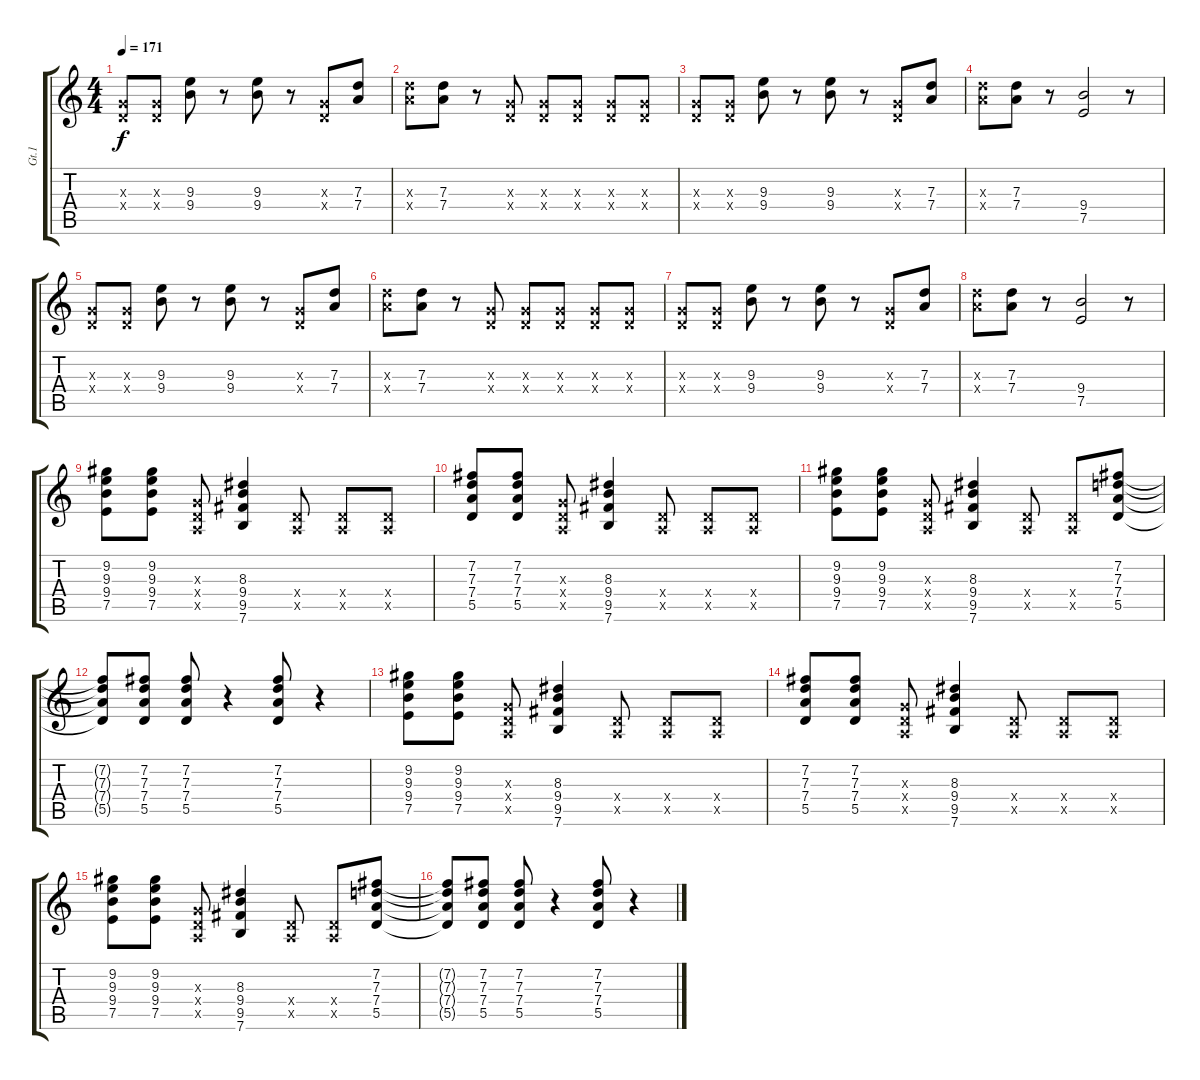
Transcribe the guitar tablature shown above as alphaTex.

\track ("Gt.1" "Gt.1") {instrument overdrivenguitar}
\staff {score tabs}
\tuning (E4 B3 G3 D3 A2 E2) {hide}
\ts (4 4)
\tempo 171
\clef g2
\ks c
(0.3{x} 0.4{x}).8{dy f} (0.3{x} 0.4{x}).8 (9.3 9.4).8 r.8 (9.3 9.4).8 r.8 (0.3{x} 0.4{x}).8 (7.3 7.4).8 |
(7.3{x} 7.4{x}).8 (7.3 7.4).8 r.8 (0.3{x} 0.4{x}).8 (0.3{x} 0.4{x}).8 (0.3{x} 0.4{x}).8 (0.3{x} 0.4{x}).8 (0.3{x} 0.4{x}).8 |
(0.3{x} 0.4{x}).8 (0.3{x} 0.4{x}).8 (9.3 9.4).8 r.8 (9.3 9.4).8 r.8 (0.3{x} 0.4{x}).8 (7.3 7.4).8 |
(7.3{x} 7.4{x}).8 (7.3 7.4).8 r.8 (9.4 7.5).2 r.8 |
(0.3{x} 0.4{x}).8 (0.3{x} 0.4{x}).8 (9.3 9.4).8 r.8 (9.3 9.4).8 r.8 (0.3{x} 0.4{x}).8 (7.3 7.4).8 |
(7.3{x} 7.4{x}).8 (7.3 7.4).8 r.8 (0.3{x} 0.4{x}).8 (0.3{x} 0.4{x}).8 (0.3{x} 0.4{x}).8 (0.3{x} 0.4{x}).8 (0.3{x} 0.4{x}).8 |
(0.3{x} 0.4{x}).8 (0.3{x} 0.4{x}).8 (9.3 9.4).8 r.8 (9.3 9.4).8 r.8 (0.3{x} 0.4{x}).8 (7.3 7.4).8 |
(7.3{x} 7.4{x}).8 (7.3 7.4).8 r.8 (9.4 7.5).2 r.8 |
(9.2 9.3 9.4 7.5).8 (9.2 9.3 9.4 7.5).8 (0.3{x} 0.4{x} 0.5{x}).8 (8.3 9.4 9.5 7.6).4 (0.4{x} 0.5{x}).8 (0.4{x} 0.5{x}).8 (0.4{x} 0.5{x}).8 |
(7.2 7.3 7.4 5.5).8 (7.2 7.3 7.4 5.5).8 (0.3{x} 0.4{x} 0.5{x}).8 (8.3 9.4 9.5 7.6).4 (0.4{x} 0.5{x}).8 (0.4{x} 0.5{x}).8 (0.4{x} 0.5{x}).8 |
(9.2 9.3 9.4 7.5).8 (9.2 9.3 9.4 7.5).8 (0.3{x} 0.4{x} 0.5{x}).8 (8.3 9.4 9.5 7.6).4 (0.4{x} 0.5{x}).8 (0.4{x} 0.5{x}).8 (7.2 7.3 7.4 5.5).8 |
(7.2{t} 7.3{t} 7.4{t} 5.5{t}).8 (7.2 7.3 7.4 5.5).8 (7.2 7.3 7.4 5.5).8 r.4 (7.2 7.3 7.4 5.5).8 r.4 |
(9.2 9.3 9.4 7.5).8 (9.2 9.3 9.4 7.5).8 (0.3{x} 0.4{x} 0.5{x}).8 (8.3 9.4 9.5 7.6).4 (0.4{x} 0.5{x}).8 (0.4{x} 0.5{x}).8 (0.4{x} 0.5{x}).8 |
(7.2 7.3 7.4 5.5).8 (7.2 7.3 7.4 5.5).8 (0.3{x} 0.4{x} 0.5{x}).8 (8.3 9.4 9.5 7.6).4 (0.4{x} 0.5{x}).8 (0.4{x} 0.5{x}).8 (0.4{x} 0.5{x}).8 |
(9.2 9.3 9.4 7.5).8 (9.2 9.3 9.4 7.5).8 (0.3{x} 0.4{x} 0.5{x}).8 (8.3 9.4 9.5 7.6).4 (0.4{x} 0.5{x}).8 (0.4{x} 0.5{x}).8 (7.2 7.3 7.4 5.5).8 |
(7.2{t} 7.3{t} 7.4{t} 5.5{t}).8 (7.2 7.3 7.4 5.5).8 (7.2 7.3 7.4 5.5).8 r.4 (7.2 7.3 7.4 5.5).8 r.4
